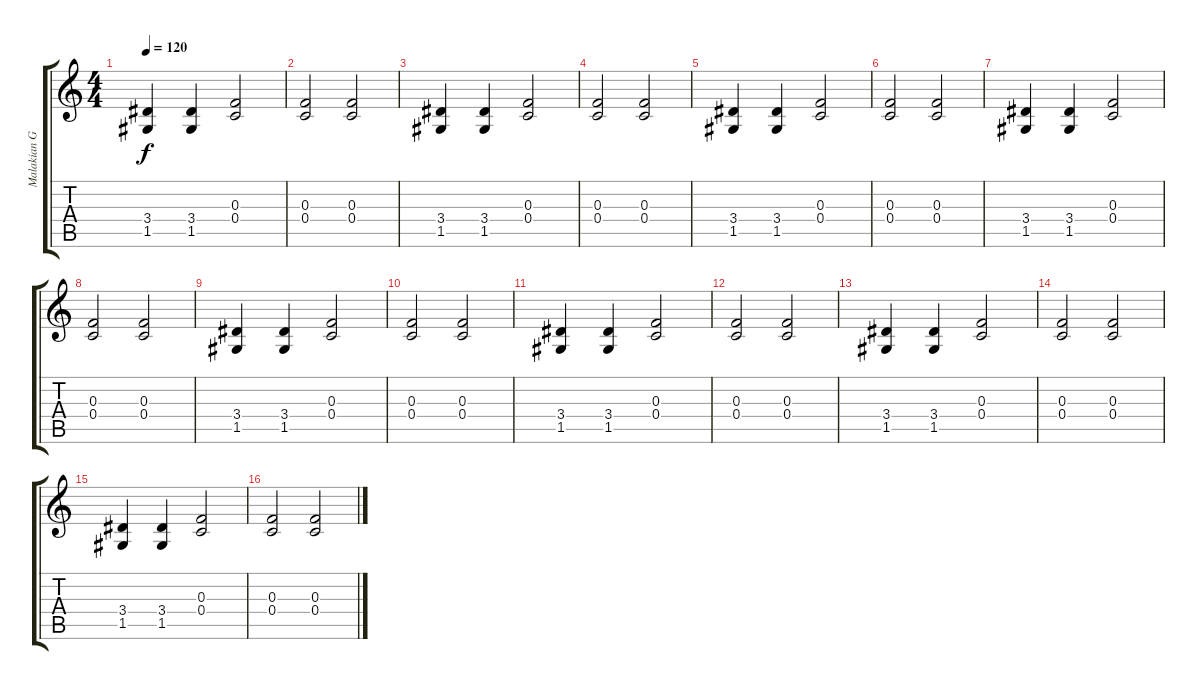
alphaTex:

\track ("Malakian Guitar" "Malakian G") {instrument overdrivenguitar}
\staff {score tabs}
\tuning (D4 A3 F3 C3 G2 C2) {hide}
\ts (4 4)
\tempo 120
\clef g2
\ks c
(3.4 1.5).4{dy f instrument overdrivenguitar} (3.4 1.5).4 (0.3 0.4).2 |
(0.3 0.4).2 (0.3 0.4).2 |
(3.4 1.5).4 (3.4 1.5).4 (0.3 0.4).2 |
(0.3 0.4).2 (0.3 0.4).2 |
(3.4 1.5).4 (3.4 1.5).4 (0.3 0.4).2 |
(0.3 0.4).2 (0.3 0.4).2 |
(3.4 1.5).4 (3.4 1.5).4 (0.3 0.4).2 |
(0.3 0.4).2 (0.3 0.4).2 |
(3.4 1.5).4 (3.4 1.5).4 (0.3 0.4).2 |
(0.3 0.4).2 (0.3 0.4).2 |
(3.4 1.5).4 (3.4 1.5).4 (0.3 0.4).2 |
(0.3 0.4).2 (0.3 0.4).2 |
(3.4 1.5).4 (3.4 1.5).4 (0.3 0.4).2 |
(0.3 0.4).2 (0.3 0.4).2 |
(3.4 1.5).4 (3.4 1.5).4 (0.3 0.4).2 |
(0.3 0.4).2 (0.3 0.4).2
